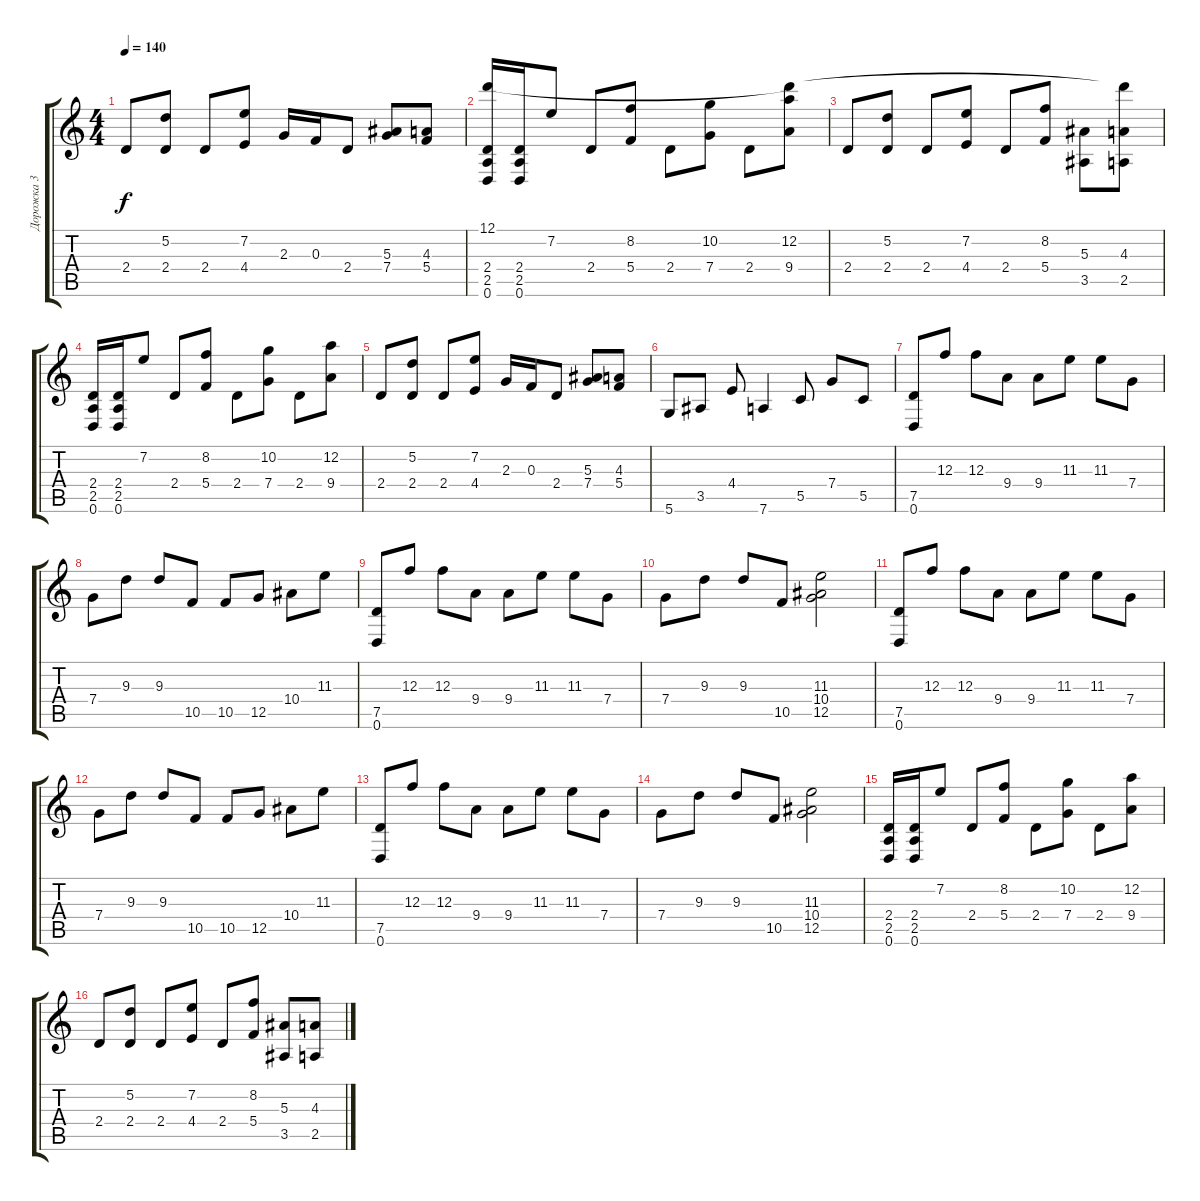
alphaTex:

\track ("Дорожка 3" "Дорожка 3") {instrument distortionguitar}
\staff {score tabs}
\tuning (D4 A3 F3 C3 G2 D2) {hide}
\ts (4 4)
\tempo 140
\clef g2
\ks c
2.4.8{dy f} (5.2 2.4).8 2.4.8 (7.2 4.4).8 2.3.16 0.3.16 2.4.8 (5.3 7.4).8 (4.3 5.4).8 |
(12.1 2.4 2.5 0.6).16 (2.4 2.5 0.6).16 7.2.8 2.4.8 (8.2 5.4).8 2.4.8 (10.2 7.4).8 2.4.8 (12.1{t} 12.2 9.4).8 |
2.4.8 (5.2 2.4).8 2.4.8 (7.2 4.4).8 2.4.8 (8.2 5.4).8 (5.3 3.5).8 (12.1{t} 4.3 2.5).8 |
(2.4 2.5 0.6).16 (2.4 2.5 0.6).16 7.2.8 2.4.8 (8.2 5.4).8 2.4.8 (10.2 7.4).8 2.4.8 (12.2 9.4).8 |
2.4.8 (5.2 2.4).8 2.4.8 (7.2 4.4).8 2.3.16 0.3.16 2.4.8 (5.3 7.4).8 (4.3 5.4).8 |
5.6.8 3.5.8 4.4.8 7.6.4 5.5.8 7.4.8 5.5.8 |
(7.5 0.6).8 12.3.8 12.3.8 9.4.8 9.4.8 11.3.8 11.3.8 7.4.8 |
7.4.8 9.3.8 9.3.8 10.5.8 10.5.8 12.5.8 10.4.8 11.3.8 |
(7.5 0.6).8 12.3.8 12.3.8 9.4.8 9.4.8 11.3.8 11.3.8 7.4.8 |
7.4.8 9.3.8 9.3.8 10.5.8 (11.3 10.4 12.5).2 |
(7.5 0.6).8 12.3.8 12.3.8 9.4.8 9.4.8 11.3.8 11.3.8 7.4.8 |
7.4.8 9.3.8 9.3.8 10.5.8 10.5.8 12.5.8 10.4.8 11.3.8 |
(7.5 0.6).8 12.3.8 12.3.8 9.4.8 9.4.8 11.3.8 11.3.8 7.4.8 |
7.4.8 9.3.8 9.3.8 10.5.8 (11.3 10.4 12.5).2 |
(2.4 2.5 0.6).16 (2.4 2.5 0.6).16 7.2.8 2.4.8 (8.2 5.4).8 2.4.8 (10.2 7.4).8 2.4.8 (12.2 9.4).8 |
2.4.8 (5.2 2.4).8 2.4.8 (7.2 4.4).8 2.4.8 (8.2 5.4).8 (5.3 3.5).8 (4.3 2.5).8
